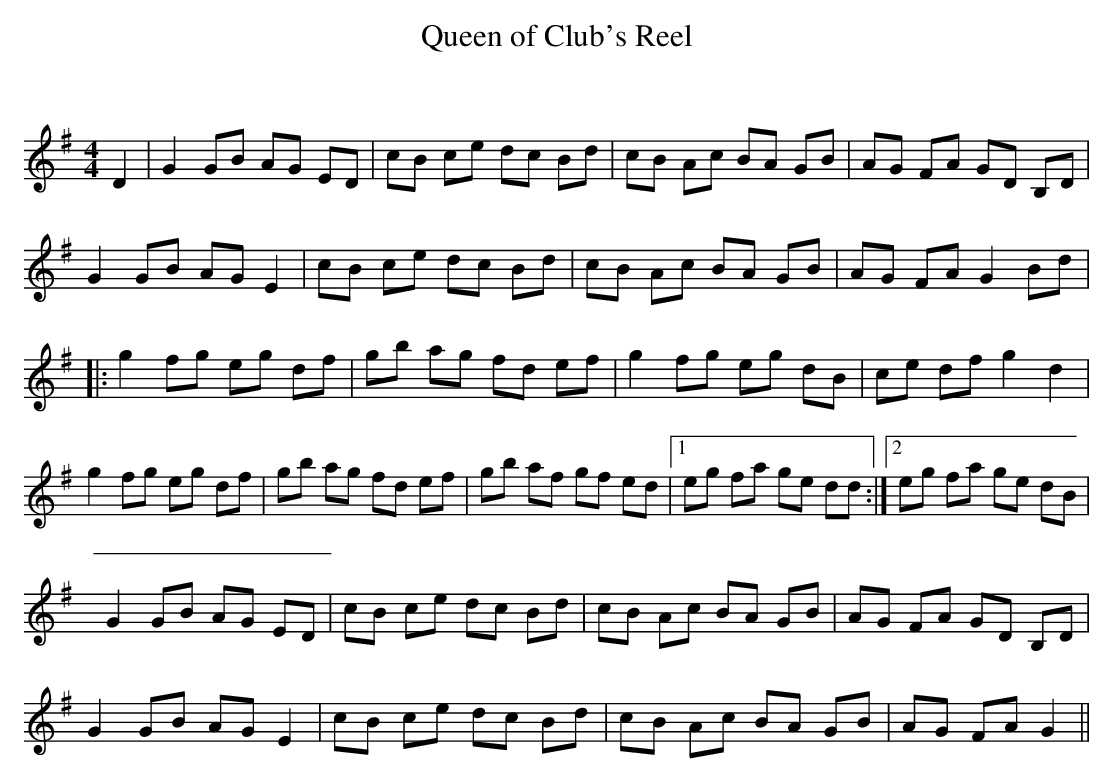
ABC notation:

X:1
T: Queen of Club's Reel
C:
Q: 232
K:G
M:4/4
L:1/8
D2|G2 GB AG ED|cB ce dc Bd|cB Ac BA GB|AG FA GD B,D|
G2 GB AG E2|cB ce dc Bd|cB Ac BA GB|AG FA G2 Bd|
|:g2 fg eg df|gb ag fd ef|g2 fg eg dB|ce df g2 d2|
g2 fg eg df|gb ag fd ef|gb af gf ed|1eg fa ge dd:|2eg fa ge dB|
G2 GB AG ED|cB ce dc Bd|cB Ac BA GB|AG FA GD B,D|
G2 GB AG E2|cB ce dc Bd|cB Ac BA GB|AG FA G2||
